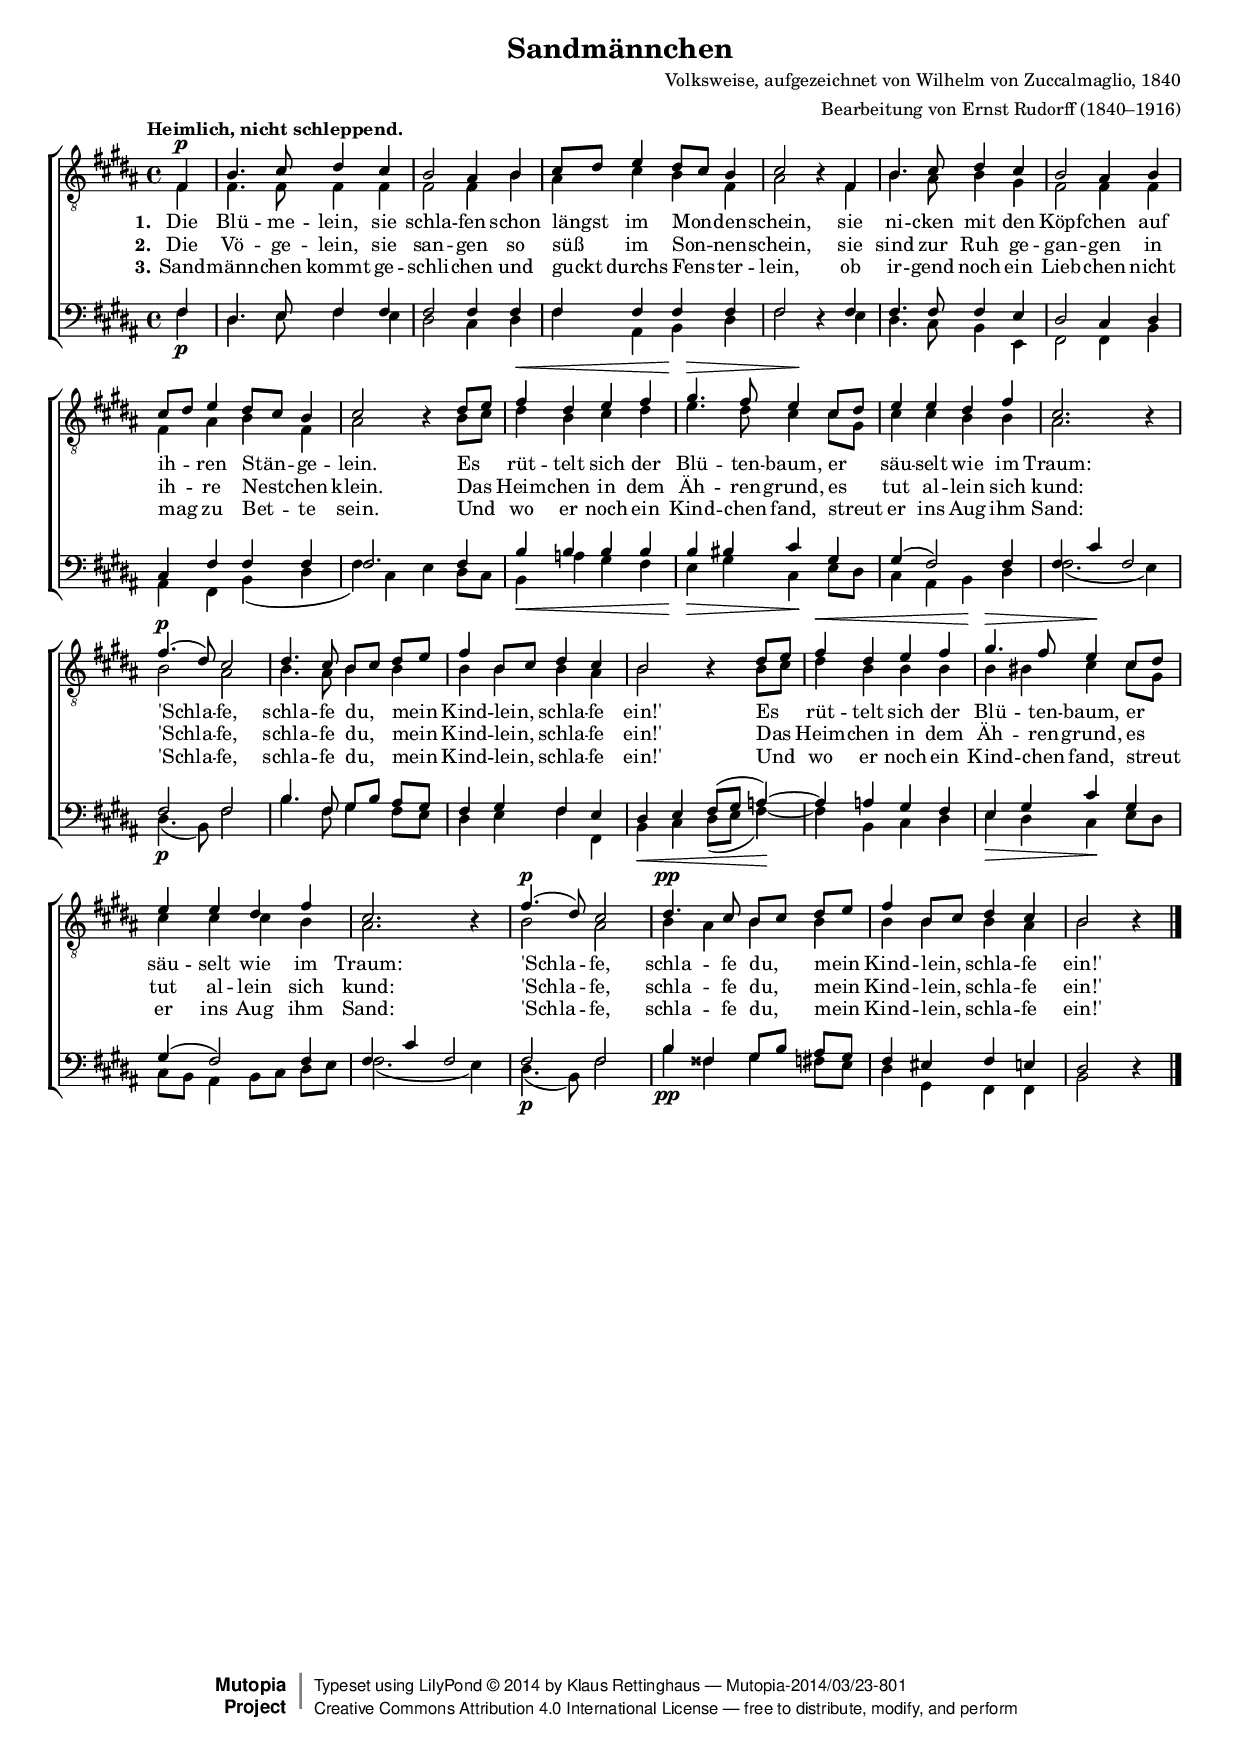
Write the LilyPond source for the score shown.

\include "deutsch.ly" 

#(set-global-staff-size 15.5) 

\version "2.18.0" 

global = { \key h \major \time 4/4 \tempo "Heimlich, nicht schleppend." } 

TASandmann = \relative h { 
\revert Rest.direction 
\partial 4 
fis4\p h4. cis8 dis4 cis h2 ais4 
h4 cis8[ dis] e4 dis8[ cis] h4 cis2 r4 
fis,4 h4. cis8 dis4 cis h2 ais4 
h4 cis8[ dis] e4 dis8[ cis] h4 cis2 r4 
dis8[ e] fis4\< dis e fis gis4.\> fis8 e4\! 
cis8[ dis] e4 e dis fis cis2. r4 
fis4.(\p dis8) cis2 
dis4. cis8 h8[ cis] dis[ e] fis4 h,8[ cis] dis4 cis h2 r4 
dis8[ e] fis4\< dis e fis gis4.\> fis8 e4\! 
cis8[ dis] e4 e dis fis cis2. r4 
fis4.(\p dis8) cis2 
dis4.\pp cis8 h8[ cis] dis[ e] fis4 h,8[ cis] dis4 cis h2 r4 
\bar "|." 
} 

TBSandmann = \relative h { 
\partial 4 
fis4 fis4. fis8 fis4 fis fis2 fis4 
h4 ais cis h fis ais2 s4 
fis4 h4. ais8 h4 gis fis2 fis4 
fis4 fis ais h fis ais2 s4 
h8[ cis] dis4 h cis dis e4. dis8 cis4 
cis8[ gis] cis4 cis h h ais2. s4 
h2 ais 
h4. ais8 h4 h h h h ais h2 s4 
h8[ cis] dis4 h h h h his cis 
cis8[ gis] cis4 cis cis h ais2. s4 
h2 ais 
h4 ais h h h h h ais h2 s4 
\bar "|." 
} 

BASandmann = \relative h { 
\revert Rest.direction 
\partial 4 
fis4 dis4. e8 fis4 fis fis2 fis4 
fis4 fis fis fis fis fis2 r4 
fis4 fis4. fis8 fis4 e dis2 cis4 
dis4 cis fis fis fis fis2. 
fis4 h h h h h his cis 
gis4 gis( fis2) fis4 fis cis' fis,2 
fis2 fis 
h4. fis8 gis8[ h] ais[ gis] fis4 gis fis e dis 
e fis8[( gis] a4~) a a gis fis e gis cis 
gis4 gis( fis2) fis4 fis cis' fis,2 
fis2 fis 
h4 fisis gis8[ h] ais[ gis] fis4 eis fis e dis2 r4 
\bar "|." 
} 

BBSandmann = \relative h { 
\partial 4 
fis4\p dis4. e8 fis4 e dis2 cis4 
dis4 fis ais, h dis fis2 s4 
e4 dis4. cis8 h4 e, fis2 fis4 
h4 ais fis h( dis fis) cis e 
dis8[ cis] h4\< a' gis fis e\> gis cis,\! 
e8[ dis] cis4 ais h dis fis2.( e4) 
dis4.(\p h8) fis'2 
h4. fis8 gis4 fis8[ e] dis4 e fis fis, h\< 
cis dis8[( e] fis4~)\! fis h, cis dis e\> dis cis\! 
e8[ dis] cis[ h] ais4 h8[ cis8] dis[ e] fis2.( e4) 
dis4.(\p h8) fis'2 
h4\pp fisis gis fis8[ e] dis4 gis, fis fis h2 s4 
\bar "|." 
} 

LSandmannA = \lyricmode { 
\set stanza = "1." 
Die Blü -- me -- lein, sie schla -- fen schon längst im Mon -- den -- schein, 
sie ni -- cken mit den Köpf -- chen auf ih -- ren Stän -- ge -- lein. 
Es rüt -- telt sich der Blü -- ten -- baum, er säu -- selt wie im Traum: 
'Schla -- fe, schla -- fe du, mein Kind -- lein, schla -- fe ein!' 
Es rüt -- telt sich der Blü -- ten -- baum, er säu -- selt wie im Traum: 
'Schla -- fe, schla -- fe du, mein Kind -- lein, schla -- fe ein!' 
} 

LSandmannB = \lyricmode { 
\set stanza = "2." 
Die Vö -- ge -- lein, sie san -- gen so süß im Son -- nen -- schein, 
sie sind zur Ruh ge -- gan -- gen in ih -- re Nest -- chen klein. 
Das Heim -- chen in dem Äh -- ren -- grund, es tut al -- lein sich kund: 
'Schla -- fe, schla -- fe du, mein Kind -- lein, schla -- fe ein!' 
Das Heim -- chen in dem Äh -- ren -- grund, es tut al -- lein sich kund: 
'Schla -- fe, schla -- fe du, mein Kind -- lein, schla -- fe ein!' 
} 

LSandmannC = \lyricmode { 
\set stanza = "3." 
Sand -- männ -- chen kommt ge -- schli -- chen und guckt durchs Fens -- ter -- lein, 
ob ir -- gend noch ein Lieb -- chen nicht mag zu Bet -- te sein. 
Und wo er noch ein Kind -- chen fand, streut er ins Aug ihm Sand: 
'Schla -- fe, schla -- fe du, mein Kind -- lein, schla -- fe ein!' 
Und wo er noch ein Kind -- chen fand, streut er ins Aug ihm Sand: 
'Schla -- fe, schla -- fe du, mein Kind -- lein, schla -- fe ein!' 
} 

LSandmannD = \lyricmode { 
\set stanza = "4." 
Sand -- männ -- chen  aus dem Zim -- mer, es schläft mein Herz -- chen fein, 
es ist gar fest ver -- schlos -- sen schon sein Guck -- äu -- ge -- lein. 
Es leuch -- tet mor -- gen mir Will -- komm das Äu -- ge -- lein so fromm! 
'Schla -- fe, schla -- fe du, mein Kind -- lein, schla -- fe ein!' 
Es leuch -- tet mor -- gen mir Will -- komm das Äu -- ge -- lein so fromm! 
'Schla -- fe, schla -- fe du, mein Kind -- lein, schla -- fe ein!' 
} 

%--------------------

\header { 
 kaisernumber = "180" 
 comment = "" 
 footnote = "" 
 
 title = "Sandmännchen" 
 subtitle = "" 
 composer = "Volksweise, aufgezeichnet von Wilhelm von Zuccalmaglio, 1840" 
 opus = "" 
 arranger = "Bearbeitung von Ernst Rudorff (1840–1916)" 
 % poet = "Volkslied, aufgezeichnet (und wahrscheinlich gedichtet) von Wilhelm von Zuccalmaglio (1803–1864), 1840" 

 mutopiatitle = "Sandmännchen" 
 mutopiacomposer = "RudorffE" 
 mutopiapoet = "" 
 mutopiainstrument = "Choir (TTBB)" 
 date = "1900s" 
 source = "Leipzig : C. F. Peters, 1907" 
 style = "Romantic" 
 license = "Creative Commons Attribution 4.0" 
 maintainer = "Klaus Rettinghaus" 
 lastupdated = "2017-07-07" 
 
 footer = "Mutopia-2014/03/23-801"
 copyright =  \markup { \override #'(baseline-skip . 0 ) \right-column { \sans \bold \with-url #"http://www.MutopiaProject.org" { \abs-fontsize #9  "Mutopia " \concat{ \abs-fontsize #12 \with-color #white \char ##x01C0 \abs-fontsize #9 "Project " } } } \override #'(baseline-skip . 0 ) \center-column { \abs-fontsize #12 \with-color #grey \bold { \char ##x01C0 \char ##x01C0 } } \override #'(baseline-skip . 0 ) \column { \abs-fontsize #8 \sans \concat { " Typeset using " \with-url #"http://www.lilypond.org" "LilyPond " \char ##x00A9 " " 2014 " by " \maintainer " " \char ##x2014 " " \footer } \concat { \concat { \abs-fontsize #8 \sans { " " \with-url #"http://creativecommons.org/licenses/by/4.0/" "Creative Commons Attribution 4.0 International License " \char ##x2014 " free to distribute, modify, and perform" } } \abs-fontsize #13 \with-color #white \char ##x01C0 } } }
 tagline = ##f
} 

\score {
{
\context ChoirStaff 
	<< 
	\context Lyrics = extra 
	\context Staff = TenorStaff 
	<< 
	\accidentalStyle voice 
	\set Staff.midiInstrument = "voice oohs" 
			\clef "G_8" 
			\context Voice = TenorA { \voiceOne 
				<< 
				\set hairpinToBarline = ##f 
				\autoBeamOff 
				\dynamicUp 
				{ \global \TASandmann } 
				>> } 
			\context Voice = TenorB { \voiceTwo 
 				<< 
				\autoBeamOff 
				{ \global \TBSandmann } 
				>> } 
			>> 
	\context Lyrics = verseone 
	\context Lyrics = versetwo 
	\context Lyrics = versethree 
	\context Staff = BassStaff 
	<< 
	\accidentalStyle voice 
	\set Staff.midiInstrument = "voice oohs" 
			\clef "F" 
			\context Voice = BassA { \voiceOne 
				<< 
				\autoBeamOff 
				{ \global \BASandmann } 
				>> } 
			\context Voice = BassB { \voiceTwo 
				<< 
				\set hairpinToBarline = ##f 
				\autoBeamOff 
				\dynamicDown 
				{ \global \BBSandmann } 
				>> } 
		>> 
	\context Lyrics = verseone \lyricsto TenorA \LSandmannA 
	\context Lyrics = versetwo \lyricsto TenorA \LSandmannB 
	\context Lyrics = versethree \lyricsto TenorA \LSandmannC 
	>> 
}

\layout {
indent = 0.0\cm
\context {\Score 
\remove "Bar_number_engraver"
\override DynamicTextSpanner.style = #'none 
\override BreathingSign.text = #(make-musicglyph-markup "scripts.rvarcomma") 
}
}

\midi {
\tempo 4=90
}

}
